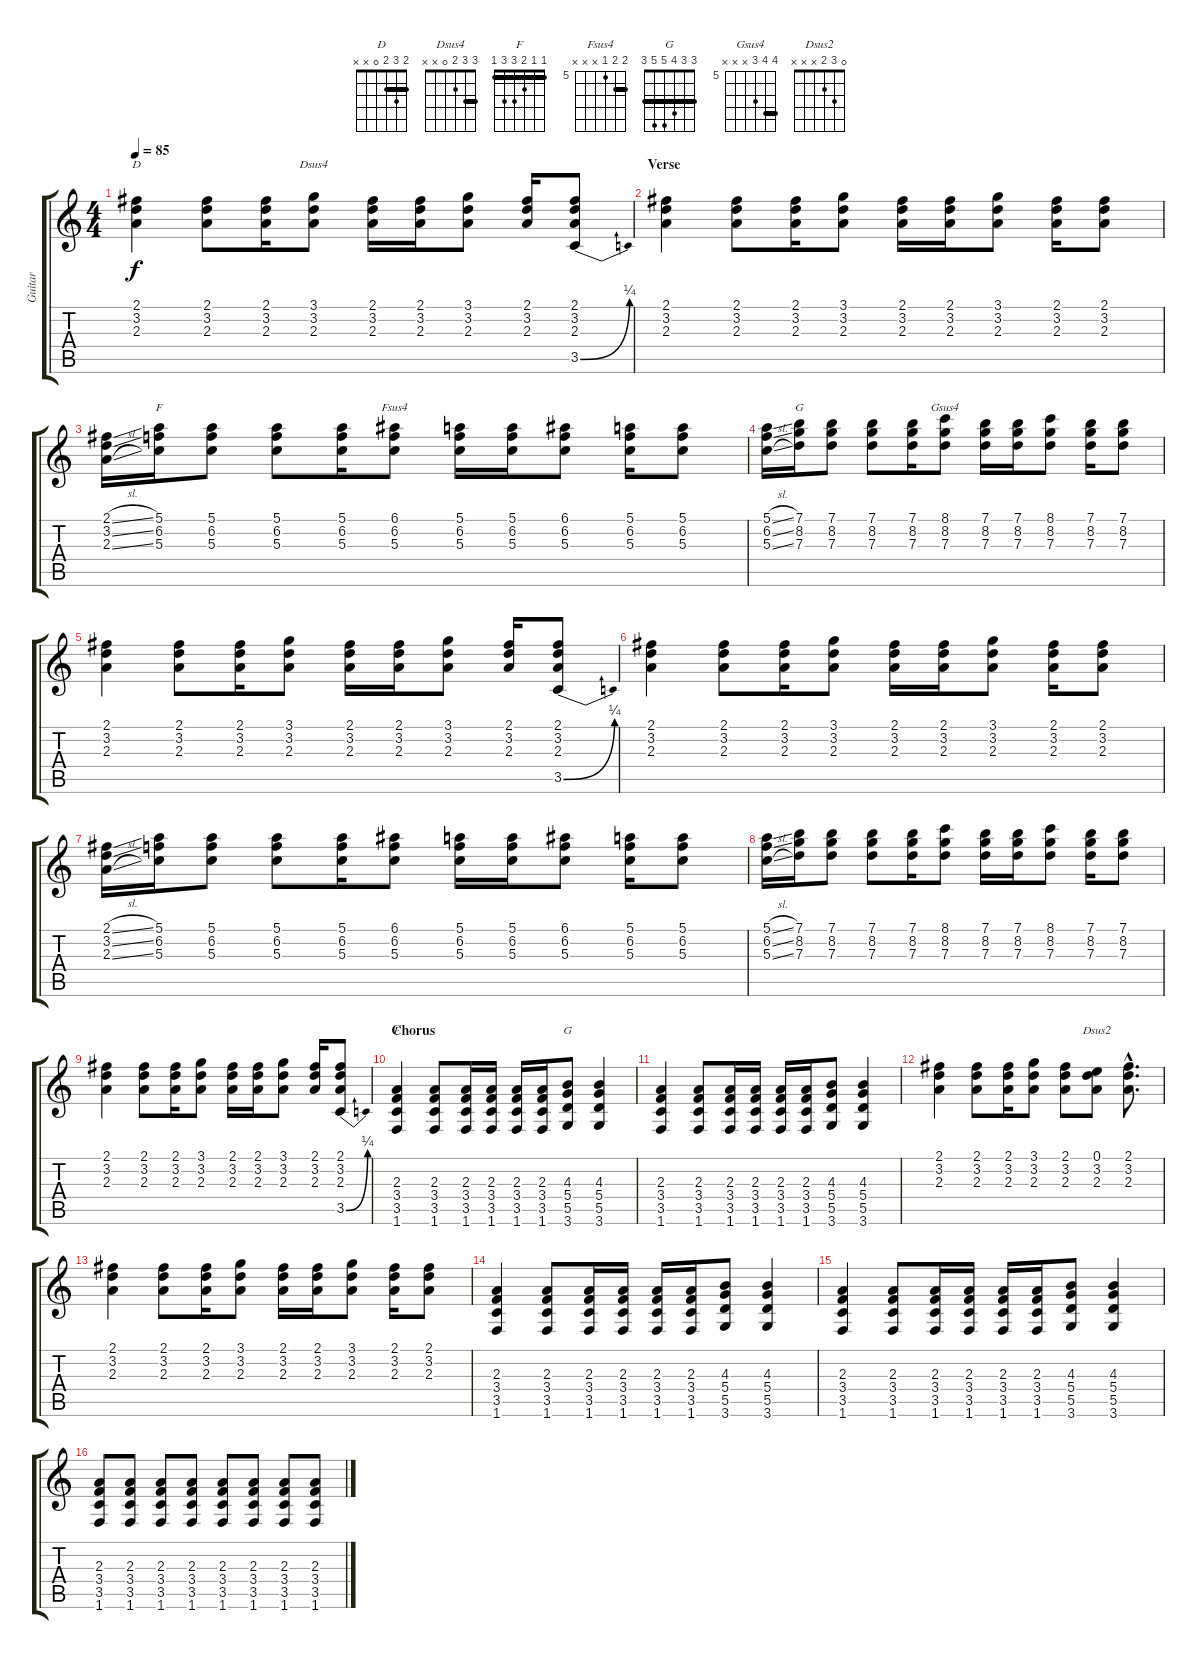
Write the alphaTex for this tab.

\track ("Guitar" "Guitar") {instrument acousticguitarsteel}
\staff {score tabs}
\tuning (E4 B3 G3 D3 A2 E2) {hide}
\chord ("D" 2 3 2 0 x x) {barre 2}
\chord ("Dsus4" 3 3 2 0 x x) {barre 3}
\chord ("F" 5 6 5 x x x) {firstfret 5 barre 5}
\chord ("Fsus4" 6 6 5 x x x) {firstfret 5 barre 6}
\chord ("G" 7 8 7 x x x) {firstfret 5 barre 7}
\chord ("Gsus4" 8 8 7 x x x) {firstfret 5 barre 8}
\chord ("F" 1 1 2 3 3 1) {barre 1}
\chord ("G" 3 3 4 5 5 3) {barre 3}
\chord ("Dsus2" 0 3 2 x x x)
\ts (4 4)
\tempo 85
\clef g2
\ks c
(2.1 3.2 2.3).4{ch "D" dy f} (2.1 3.2 2.3).8 (2.1 3.2 2.3).16 (3.1 3.2 2.3).8{ch "Dsus4"} (2.1 3.2 2.3).16 (2.1 3.2 2.3).16 (3.1 3.2 2.3).8 (2.1 3.2 2.3).16 (2.1 3.2 2.3 3.5{be (bend 0 0 60 1)}).8 |
\section ("" "Verse")
(2.1 3.2 2.3).4 (2.1 3.2 2.3).8 (2.1 3.2 2.3).16 (3.1 3.2 2.3).8 (2.1 3.2 2.3).16 (2.1 3.2 2.3).16 (3.1 3.2 2.3).8 (2.1 3.2 2.3).16 (2.1 3.2 2.3).8 |
(2.1{sl} 3.2{sl} 2.3{sl}).16 (5.1 6.2 5.3).16{ch "F"} (5.1 6.2 5.3).8 (5.1 6.2 5.3).8 (5.1 6.2 5.3).16 (6.1 6.2 5.3).8{ch "Fsus4"} (5.1 6.2 5.3).16 (5.1 6.2 5.3).16 (6.1 6.2 5.3).8 (5.1 6.2 5.3).16 (5.1 6.2 5.3).8 |
(5.1{sl} 6.2{sl} 5.3{sl}).16 (7.1 8.2 7.3).16{ch "G"} (7.1 8.2 7.3).8 (7.1 8.2 7.3).8 (7.1 8.2 7.3).16 (8.1 8.2 7.3).8{ch "Gsus4"} (7.1 8.2 7.3).16 (7.1 8.2 7.3).16 (8.1 8.2 7.3).8 (7.1 8.2 7.3).16 (7.1 8.2 7.3).8 |
(2.1 3.2 2.3).4 (2.1 3.2 2.3).8 (2.1 3.2 2.3).16 (3.1 3.2 2.3).8 (2.1 3.2 2.3).16 (2.1 3.2 2.3).16 (3.1 3.2 2.3).8 (2.1 3.2 2.3).16 (2.1 3.2 2.3 3.5{be (bend 0 0 60 1)}).8 |
(2.1 3.2 2.3).4 (2.1 3.2 2.3).8 (2.1 3.2 2.3).16 (3.1 3.2 2.3).8 (2.1 3.2 2.3).16 (2.1 3.2 2.3).16 (3.1 3.2 2.3).8 (2.1 3.2 2.3).16 (2.1 3.2 2.3).8 |
(2.1{sl} 3.2{sl} 2.3{sl}).16 (5.1 6.2 5.3).16 (5.1 6.2 5.3).8 (5.1 6.2 5.3).8 (5.1 6.2 5.3).16 (6.1 6.2 5.3).8 (5.1 6.2 5.3).16 (5.1 6.2 5.3).16 (6.1 6.2 5.3).8 (5.1 6.2 5.3).16 (5.1 6.2 5.3).8 |
(5.1{sl} 6.2{sl} 5.3{sl}).16 (7.1 8.2 7.3).16 (7.1 8.2 7.3).8 (7.1 8.2 7.3).8 (7.1 8.2 7.3).16 (8.1 8.2 7.3).8 (7.1 8.2 7.3).16 (7.1 8.2 7.3).16 (8.1 8.2 7.3).8 (7.1 8.2 7.3).16 (7.1 8.2 7.3).8 |
(2.1 3.2 2.3).4 (2.1 3.2 2.3).8 (2.1 3.2 2.3).16 (3.1 3.2 2.3).8 (2.1 3.2 2.3).16 (2.1 3.2 2.3).16 (3.1 3.2 2.3).8 (2.1 3.2 2.3).16 (2.1 3.2 2.3 3.5{be (bend 0 0 60 1)}).8 |
\section ("" "Chorus")
(2.3 3.4 3.5 1.6).4{ch "F"} (2.3 3.4 3.5 1.6).8 (2.3 3.4 3.5 1.6).16 (2.3 3.4 3.5 1.6).16 (2.3 3.4 3.5 1.6).16 (2.3 3.4 3.5 1.6).16 (4.3 5.4 5.5 3.6).8{ch "G"} (4.3 5.4 5.5 3.6).4 |
(2.3 3.4 3.5 1.6).4 (2.3 3.4 3.5 1.6).8 (2.3 3.4 3.5 1.6).16 (2.3 3.4 3.5 1.6).16 (2.3 3.4 3.5 1.6).16 (2.3 3.4 3.5 1.6).16 (4.3 5.4 5.5 3.6).8 (4.3 5.4 5.5 3.6).4 |
(2.1 3.2 2.3).4 (2.1 3.2 2.3).8 (2.1 3.2 2.3).16 (3.1 3.2 2.3).8 (2.1 3.2 2.3).8 (0.1 3.2 2.3).8{ch "Dsus2"} (2.1{hac} 3.2{hac} 2.3{hac}).8{d} |
(2.1 3.2 2.3).4 (2.1 3.2 2.3).8 (2.1 3.2 2.3).16 (3.1 3.2 2.3).8 (2.1 3.2 2.3).16 (2.1 3.2 2.3).16 (3.1 3.2 2.3).8 (2.1 3.2 2.3).16 (2.1 3.2 2.3).8 |
(2.3 3.4 3.5 1.6).4 (2.3 3.4 3.5 1.6).8 (2.3 3.4 3.5 1.6).16 (2.3 3.4 3.5 1.6).16 (2.3 3.4 3.5 1.6).16 (2.3 3.4 3.5 1.6).16 (4.3 5.4 5.5 3.6).8 (4.3 5.4 5.5 3.6).4 |
(2.3 3.4 3.5 1.6).4 (2.3 3.4 3.5 1.6).8 (2.3 3.4 3.5 1.6).16 (2.3 3.4 3.5 1.6).16 (2.3 3.4 3.5 1.6).16 (2.3 3.4 3.5 1.6).16 (4.3 5.4 5.5 3.6).8 (4.3 5.4 5.5 3.6).4 |
(2.3 3.4 3.5 1.6).8 (2.3 3.4 3.5 1.6).8 (2.3 3.4 3.5 1.6).8 (2.3 3.4 3.5 1.6).8 (2.3 3.4 3.5 1.6).8 (2.3 3.4 3.5 1.6).8 (2.3 3.4 3.5 1.6).8 (2.3 3.4 3.5 1.6).8
